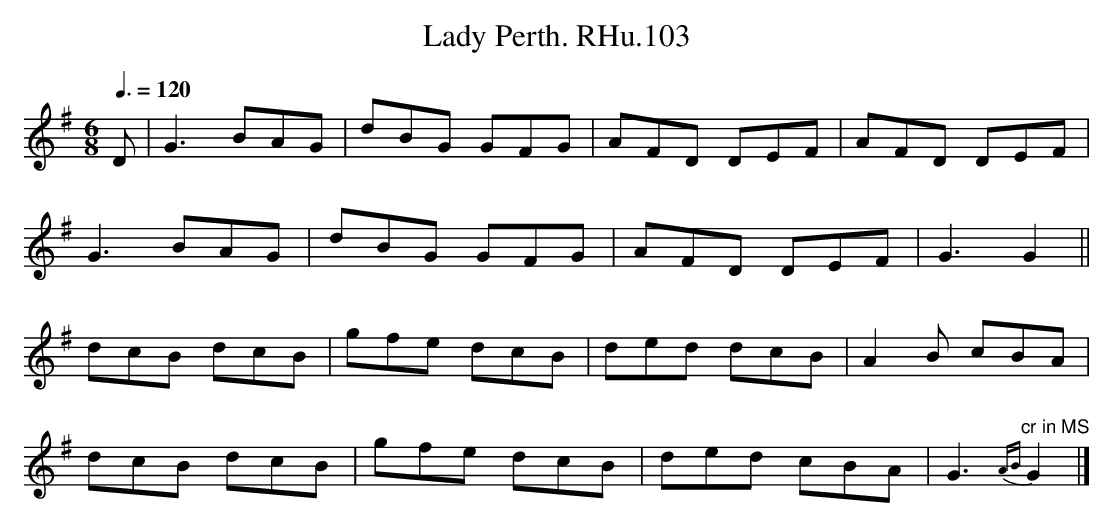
X:1
T:Lady Perth. RHu.103
M:6/8
L:1/8
Q:3/8=120
K:G major
D|G3 BAG|dBG GFG|AFD DEF|AFD DEF|!
G3 BAG|dBG GFG|AFD DEF|G3G2||!
dcB dcB|gfe dcB|ded dcB|A2B cBA|!
dcB dcB|gfe dcB|ded cBA|G3"cr in MS"{AB}G2|]
